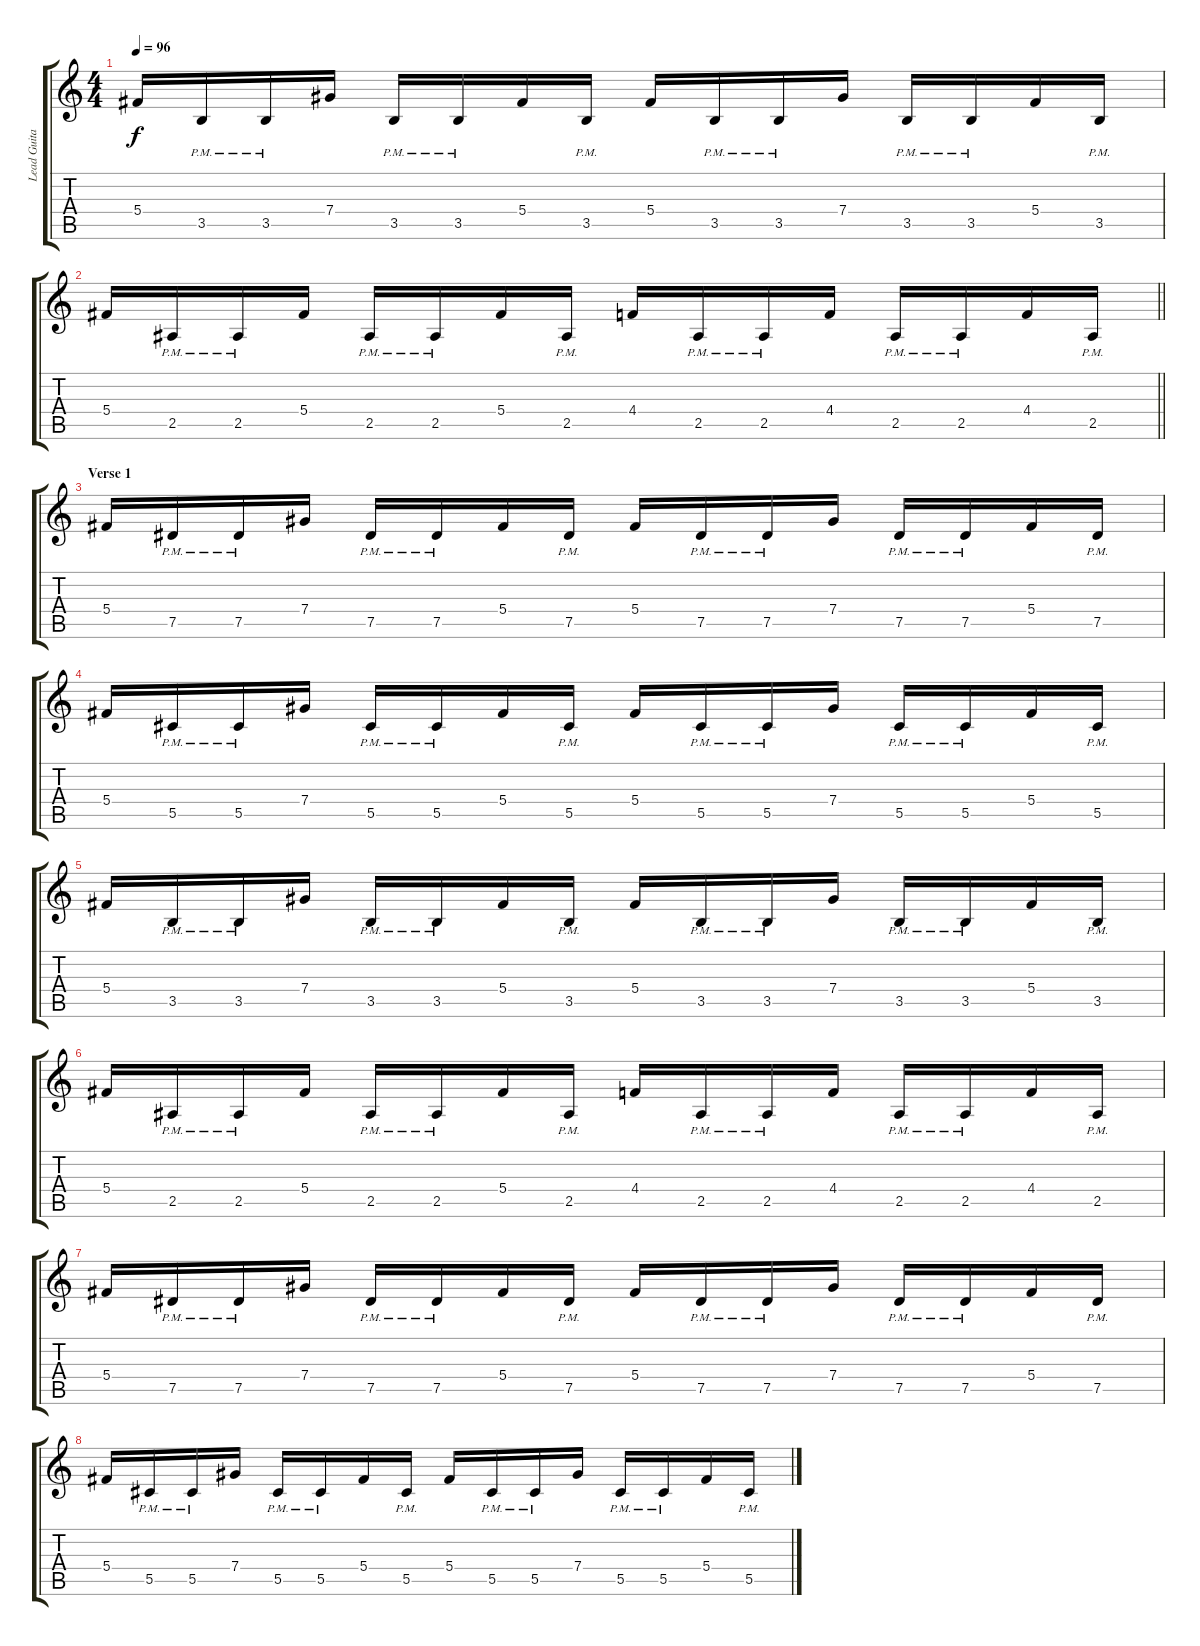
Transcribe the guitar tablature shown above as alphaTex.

\track ("Lead Guitar" "Lead Guita") {instrument distortionguitar}
\staff {score tabs}
\tuning (Eb4 Bb3 Gb3 Db3 Ab2 Eb2) {hide}
\ts (4 4)
\tempo 96
\clef g2
\ks c
5.4.16{dy f} 3.5{pm}.16 3.5{pm}.16 7.4.16 3.5{pm}.16 3.5{pm}.16 5.4.16 3.5{pm}.16 5.4.16 3.5{pm}.16 3.5{pm}.16 7.4.16 3.5{pm}.16 3.5{pm}.16 5.4.16 3.5{pm}.16 |
\barLineRight lightlight
5.4.16 2.5{pm}.16 2.5{pm}.16 5.4.16 2.5{pm}.16 2.5{pm}.16 5.4.16 2.5{pm}.16 4.4.16 2.5{pm}.16 2.5{pm}.16 4.4.16 2.5{pm}.16 2.5{pm}.16 4.4.16 2.5{pm}.16 |
\section ("" "Verse 1")
5.4.16 7.5{pm}.16 7.5{pm}.16 7.4.16 7.5{pm}.16 7.5{pm}.16 5.4.16 7.5{pm}.16 5.4.16 7.5{pm}.16 7.5{pm}.16 7.4.16 7.5{pm}.16 7.5{pm}.16 5.4.16 7.5{pm}.16 |
5.4.16 5.5{pm}.16 5.5{pm}.16 7.4.16 5.5{pm}.16 5.5{pm}.16 5.4.16 5.5{pm}.16 5.4.16 5.5{pm}.16 5.5{pm}.16 7.4.16 5.5{pm}.16 5.5{pm}.16 5.4.16 5.5{pm}.16 |
5.4.16 3.5{pm}.16 3.5{pm}.16 7.4.16 3.5{pm}.16 3.5{pm}.16 5.4.16 3.5{pm}.16 5.4.16 3.5{pm}.16 3.5{pm}.16 7.4.16 3.5{pm}.16 3.5{pm}.16 5.4.16 3.5{pm}.16 |
5.4.16 2.5{pm}.16 2.5{pm}.16 5.4.16 2.5{pm}.16 2.5{pm}.16 5.4.16 2.5{pm}.16 4.4.16 2.5{pm}.16 2.5{pm}.16 4.4.16 2.5{pm}.16 2.5{pm}.16 4.4.16 2.5{pm}.16 |
5.4.16 7.5{pm}.16 7.5{pm}.16 7.4.16 7.5{pm}.16 7.5{pm}.16 5.4.16 7.5{pm}.16 5.4.16 7.5{pm}.16 7.5{pm}.16 7.4.16 7.5{pm}.16 7.5{pm}.16 5.4.16 7.5{pm}.16 |
5.4.16 5.5{pm}.16 5.5{pm}.16 7.4.16 5.5{pm}.16 5.5{pm}.16 5.4.16 5.5{pm}.16 5.4.16 5.5{pm}.16 5.5{pm}.16 7.4.16 5.5{pm}.16 5.5{pm}.16 5.4.16 5.5{pm}.16
